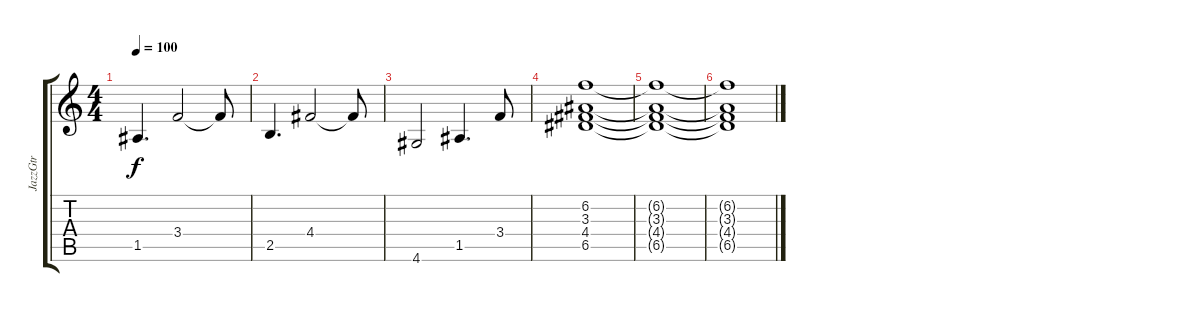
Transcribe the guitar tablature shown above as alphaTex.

\track ("JazzGtr" "JazzGtr") {instrument electricguitarjazz}
\staff {score tabs}
\tuning (E4 B3 G3 D3 A2 E2) {hide}
\ts (4 4)
\tempo 100
\clef g2
\ks c
1.5.4{d dy f} 3.4.2 3.4{t}.8 |
2.5.4{d} 4.4.2 4.4{t}.8 |
4.6.2 1.5.4{d} 3.4.8 |
(6.2 3.3 4.4 6.5).1 |
(6.2{t} 3.3{t} 4.4{t} 6.5{t}).1 |
(6.2{t} 3.3{t} 4.4{t} 6.5{t}).1
